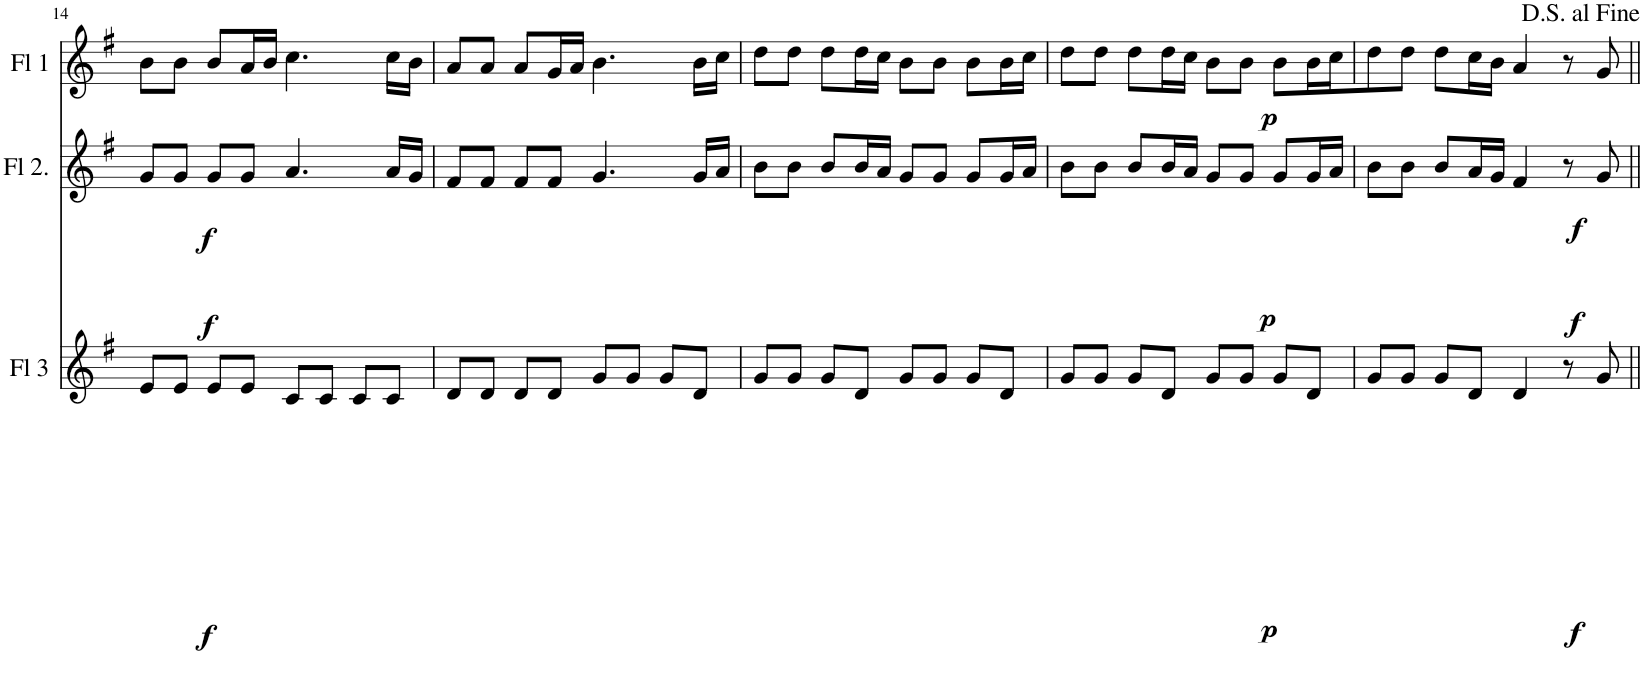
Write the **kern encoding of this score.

**kern	**dynam	**kern	**dynam	**kern	**dynam
*part3	*part3	*part2	*part2	*part1	*part1
*staff3	*staff3	*staff2	*staff2	*staff1	*staff1
*I"Flauta 3	*	*I"Flauta 2	*	*I"Flauta 1	*
*I'Fl 3	*	*I'Fl 2.	*	*I'Fl 1	*
!!LO:PB:g=z
*clefG2	*	*clefG2	*	*clefG2	*
*k[f#]	*	*k[f#]	*	*k[f#]	*
*M4/4	*	*M4/4	*	*M4/4	*
=14	=14	=14	=14	=14	=14
!	!LO:DY:b	!	!LO:DY:b	!	!
!	!	!	!LO:DY:n=1:b	!	!
8e/L	f	8g/L	f f	8b\L	.
8e/J	.	8g/J	.	8b\J	.
8e/L	.	8g/L	.	8b/L	.
8e/J	.	8g/J	.	16a/L	.
.	.	.	.	16b/JJ	.
8c/L	.	4.a/	.	4.cc\	.
8c/J	.	.	.	.	.
8c/L	.	.	.	.	.
8c/J	.	16a/LL	.	16cc\LL	.
.	.	16g/JJ	.	16b\JJ	.
=15	=15	=15	=15	=15	=15
8d/L	.	8f#/L	.	8a/L	.
8d/J	.	8f#/J	.	8a/J	.
8d/L	.	8f#/L	.	8a/L	.
8d/J	.	8f#/J	.	16g/L	.
.	.	.	.	16a/JJ	.
8g/L	.	4.g/	.	4.b\	.
8g/J	.	.	.	.	.
8g/L	.	.	.	.	.
8d/J	.	16g/LL	.	16b\LL	.
.	.	16a/JJ	.	16cc\JJ	.
=16	=16	=16	=16	=16	=16
8g/L	.	8b\L	.	8dd\L	.
8g/J	.	8b\J	.	8dd\J	.
8g/L	.	8b/L	.	8dd\L	.
8d/J	.	16b/L	.	16dd\L	.
.	.	16a/JJ	.	16cc\JJ	.
8g/L	.	8g/L	.	8b\L	.
8g/J	.	8g/J	.	8b\J	.
8g/L	.	8g/L	.	8b\L	.
!	!LO:DY:b	!	!LO:DY:b	!	!LO:DY:b
8d/J	p	16g/L	p	16b\L	p
.	.	16a/JJ	.	16cc\JJ	.
=17	=17	=17	=17	=17	=17
8g/L	.	8b\L	.	8dd\L	.
8g/J	.	8b\J	.	8dd\J	.
8g/L	.	8b/L	.	8dd\L	.
8d/J	.	16b/L	.	16dd\L	.
.	.	16a/JJ	.	16cc\JJ	.
8g/L	.	8g/L	.	8b\L	.
8g/J	.	8g/J	.	8b\J	.
8g/L	.	8g/L	.	8b\L	.
!	!LO:DY:b	!	!LO:DY:b	!	!
!	!	!	!LO:DY:n=1:b	!	!
8d/J	f	16g/L	f f	16b\L	.
.	.	16a/JJ	.	16cc\J	.
=18	=18	=18	=18	=18	=18
8g/L	.	8b\L	.	8dd\	.
8g/J	.	8b\J	.	8dd\J	.
8g/L	.	8b/L	.	8dd\L	.
8d/J	.	16a/L	.	16cc\L	.
.	.	16g/JJ	.	16b\JJ	.
4d/	.	4f#/	.	4a/	.
8r	.	8r	.	8r	.
8g/	.	8g/	.	8g/	.
=||	=||	=||	=||	=||	=||
*-	*-	*-	*-	*-	*-
